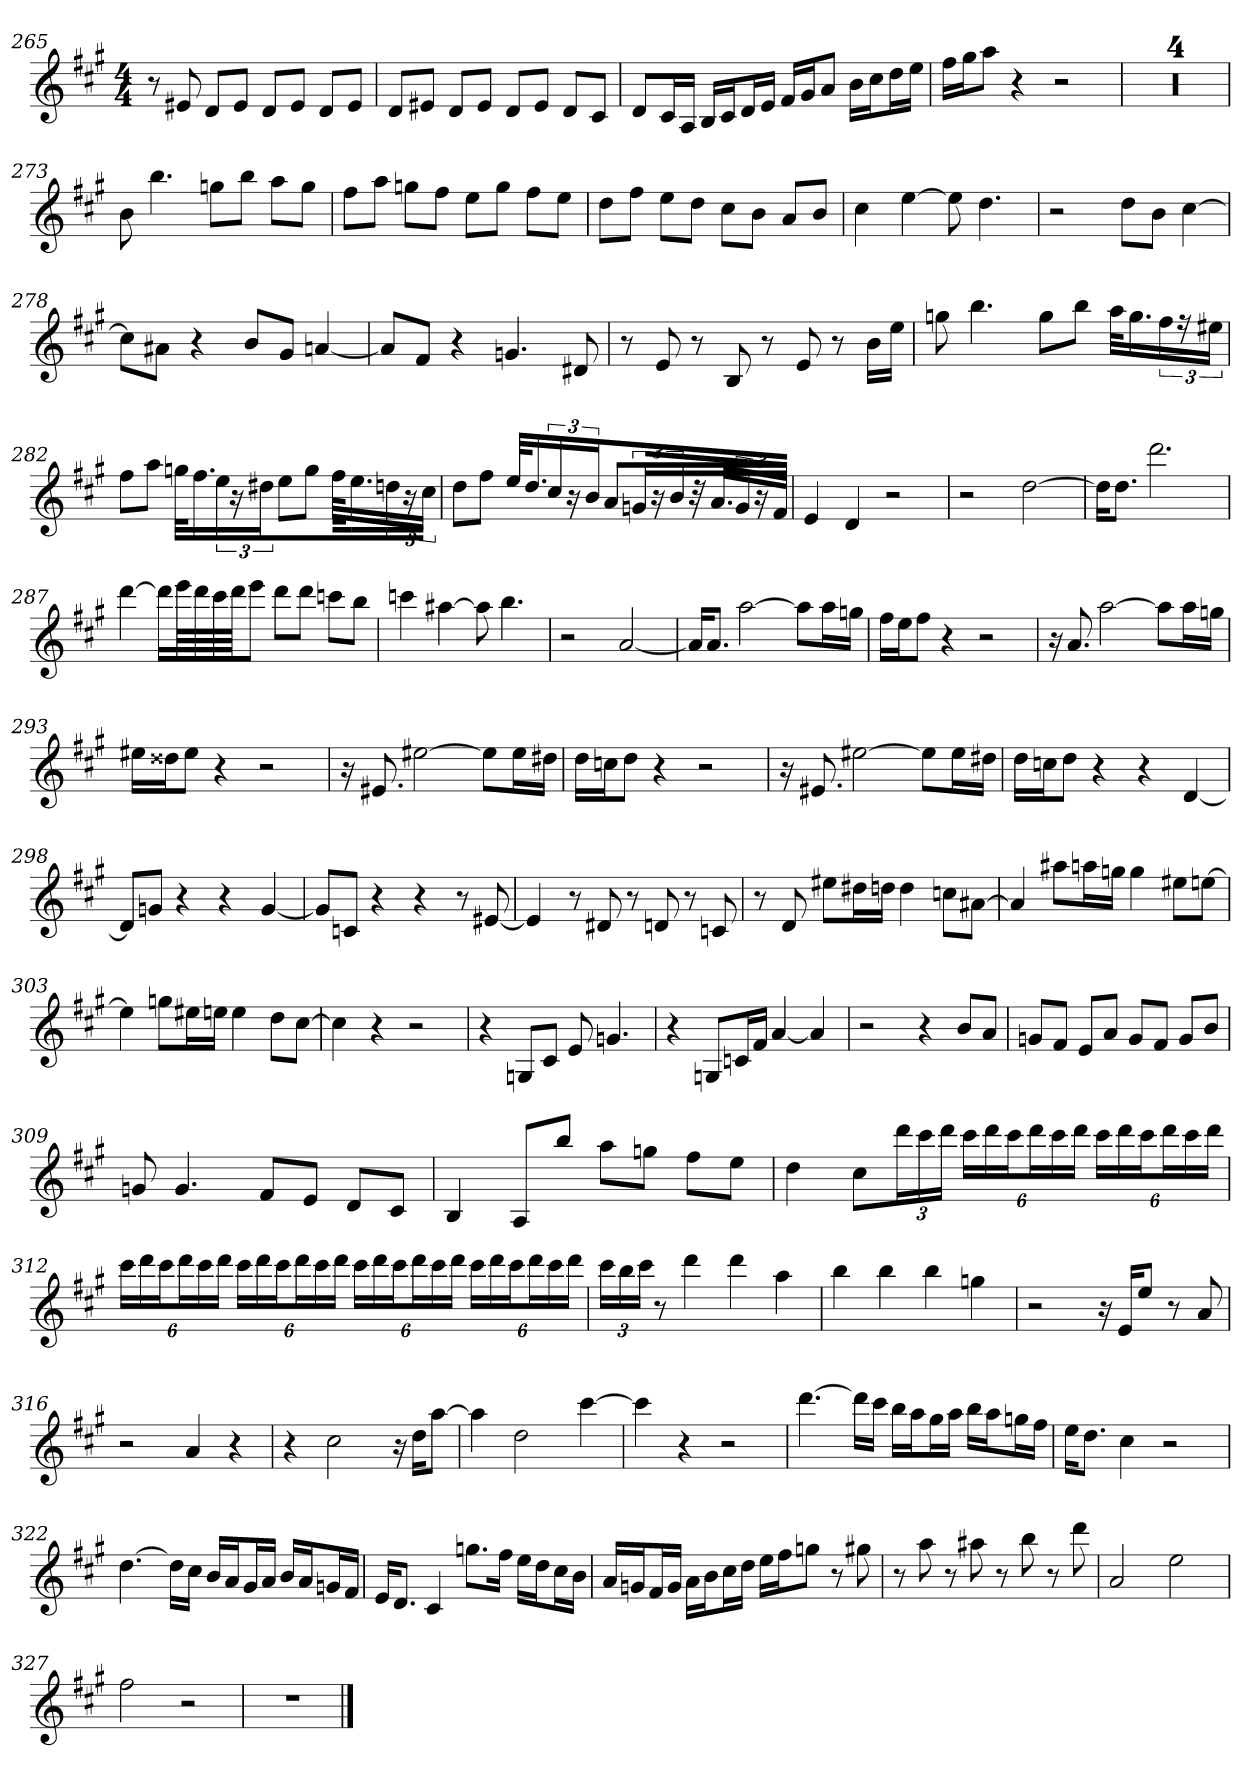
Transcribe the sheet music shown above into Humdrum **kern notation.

**kern
*part1
*staff1
*clefG2
*k[f#c#g#]
*A:
*M4/4
=265
8r
8e#X
8d/L
8e#/J
8d/L
8e#/J
8d/L
8e#/J
=266
8d/L
8e#X/J
8d/L
8e#/J
8d/L
8e#/J
8d/L
8c#/J
=267
8d/L
16c#/L
16A/JJ
16B/LL
16c#/J
16d/L
16e/JJ
16f#/LL
16g#/J
8a/J
16b\LL
16cc#\J
16dd\L
16ee\JJ
=268
16ff#\LL
16gg#\J
8aa\J
4r
2r
=269
1r
=270
1r
=271
1r
=272
1r
=273
8b
4.bb
8ggn\L
8bb\J
8aa\L
8gg\J
=274
8ff#\L
8aa\J
8ggn\L
8ff#\J
8ee\L
8gg\J
8ff#\L
8ee\J
=275
8dd\L
8ff#\J
8ee\L
8dd\J
8cc#\L
8b\J
8a/L
8b/J
=276
4cc#
[4ee
8ee]
4.dd
=277
2r
8dd\L
8b\J
[4cc#
=278
8cc#\L]
8a#X\J
4r
8b/L
8g#/J
[4an
=279
8a/L]
8f#/J
4r
4.gn
8d#X
=280
8r
8e
8r
8B
8r
8e
8r
16b\LL
16ee\JJ
=281
8ggn
4.bb
8gg\L
8bb\J
32aa\KLL
16.gg\
24ff#\JJ
24r
24ee#X
=282
8ff#\L
8aa\J
32ggn\KLL
16.ff#\
24ee\JJ
24r
24dd#X
8ee\L
8gg\J
32ff#\KLL
16.ee\
24ddn\JJ
24r
24cc#
=283
8dd\L
8ff#\J
32ee\KLL
16.dd\
24cc#\JJ
24r
24b
8a/L
24gn/Jk
24r
24b
32r
16.a/LL
24g/JJ
24r
24f#
=284
4e
4d
2r
=285
2r
[2dd
=286
16dd\KL]
8.dd\J
2.ddd
=287
[4ddd
16ddd\LL]
64eee\LL
64ddd\
64ccc#\
64ddd\JJJ
8eee\J
8ddd\L
8ddd\J
8cccn\L
8bb\J
=288
4cccn
[4aa#X
8aa#]
4.bb
=289
2r
[2a
=290
16a/KL]
8.a/J
[2aa
8aa\L]
16aa\L
16ggn\JJ
=291
16ff#\LL
16ee\J
8ff#\J
4r
2r
=292
16r
8.a
[2aa
8aa\L]
16aa\L
16ggn\JJ
=293
16ee#X\LL
16dd##X\J
8ee#\J
4r
2r
=294
16r
8.e#X
[2ee#X
8ee#\L]
16ee#\L
16dd#X\JJ
=295
16dd\LL
16ccn\J
8dd\J
4r
2r
=296
16r
8.e#X
[2ee#X
8ee#\L]
16ee#\L
16dd#X\JJ
=297
16dd\LL
16ccn\J
8dd\J
4r
4r
[4d
=298
8d/L]
8gn/J
4r
4r
[4g
=299
8g/L]
8cn/J
4r
4r
8r
[8e#X
=300
4e#]
8r
8d#X
8r
8dn
8r
8cn
=301
8r
8d
8ee#X\L
16dd#X\L
16ddn\JJ
4dd
8ccn\L
[8a#X\J
=302
4a#]
8aa#X\L
16aan\L
16ggn\JJ
4gg
8ee#X\L
[8een\J
=303
4ee]
8ggn\L
16ee#X\L
16een\JJ
4ee
8dd\L
[8cc#\J
=304
4cc#]
4r
2r
=305
4r
8Gn/L
8c#/J
8e
4.gn
=306
4r
8Gn/L
16cn/L
16f#/JJ
[4a
4a]
=307
2r
4r
8b/L
8a/J
=308
8gn/L
8f#/J
8e/L
8a/J
8g/L
8f#/J
8g/L
8b/J
=309
8gn
4.g
8f#/L
8e/J
8d/L
8c#/J
=310
4B
8A/L
8bb/J
8aa\L
8ggn\J
8ff#\L
8ee\J
=311
4dd
8cc#\L
24ddd\L
24ccc#\
24ddd\JJ
24ccc#\LL
24ddd\
24ccc#\J
24ddd\L
24ccc#\
24ddd\JJ
24ccc#\LL
24ddd\
24ccc#\J
24ddd\L
24ccc#\
24ddd\JJ
=312
24ccc#\LL
24ddd\
24ccc#\J
24ddd\L
24ccc#\
24ddd\JJ
24ccc#\LL
24ddd\
24ccc#\J
24ddd\L
24ccc#\
24ddd\JJ
24ccc#\LL
24ddd\
24ccc#\J
24ddd\L
24ccc#\
24ddd\JJ
24ccc#\LL
24ddd\
24ccc#\J
24ddd\L
24ccc#\
24ddd\JJ
=313
24ccc#\LL
24bb\
24ccc#\JJ
8r
4ddd
4ddd
4aa
=314
4bb
4bb
4bb
4ggn
=315
2r
16r
16e/KL
8ee/J
8r
8a
=316
2r
4a
4r
=317
4r
2cc#
16r
16dd\KL
[8aa\J
=318
4aa]
2dd
[4ccc#
=319
4ccc#]
4r
2r
=320
[4.ddd
16ddd\LL]
16ccc#\JJ
16bb\LL
16aa\J
16gg#\L
16aa\JJ
16bb\LL
16aa\J
16ggn\L
16ff#\JJ
=321
16ee\KL
8.dd\J
4cc#
2r
=322
[4.dd
16dd\LL]
16cc#\JJ
16b/LL
16a/J
16g#/L
16a/JJ
16b/LL
16a/J
16gn/L
16f#/JJ
=323
16e/KL
8.d/J
4c#
8.ggn\L
16ff#\Jk
16ee\LL
16dd\J
16cc#\L
16b\JJ
=324
16a/LL
16gn/J
16f#/L
16g/JJ
16a\LL
16b\J
16cc#\L
16dd\JJ
16ee\LL
16ff#\J
8ggn\J
8r
8gg#X
=325
8r
8aa
8r
8aa#X
8r
8bb
8r
8ddd
=326
2a
2ee
=327
2ff#
2r
=328
1r
==
*-
